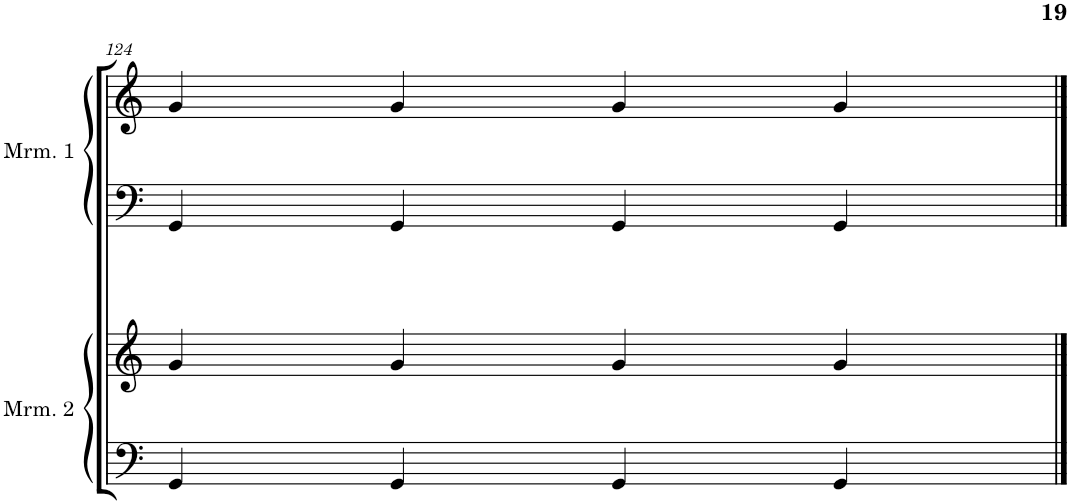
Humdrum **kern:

**kern	**kern	**kern	**kern
*part4	*part3	*part2	*part1
*staff4	*staff3	*staff2	*staff1
*I"Marimba 2	*I"Marimba 2	*I"Marimba 1	*I"Marimba 1
*I'Mrm. 2	*I'Mrm. 2	*I'Mrm. 1	*I'Mrm. 1
!!LO:PB:g=z
*clefF4	*clefG2	*clefF4	*clefG2
*k[]	*k[]	*k[]	*k[]
*M4/4	*M4/4	*M4/4	*M4/4
=124	=124	=124	=124
4GG/	4g/	4GG/	4g/
4GG/	4g/	4GG/	4g/
4GG/	4g/	4GG/	4g/
4GG/	4g/	4GG/	4g/
==	==	==	==
*-	*-	*-	*-
